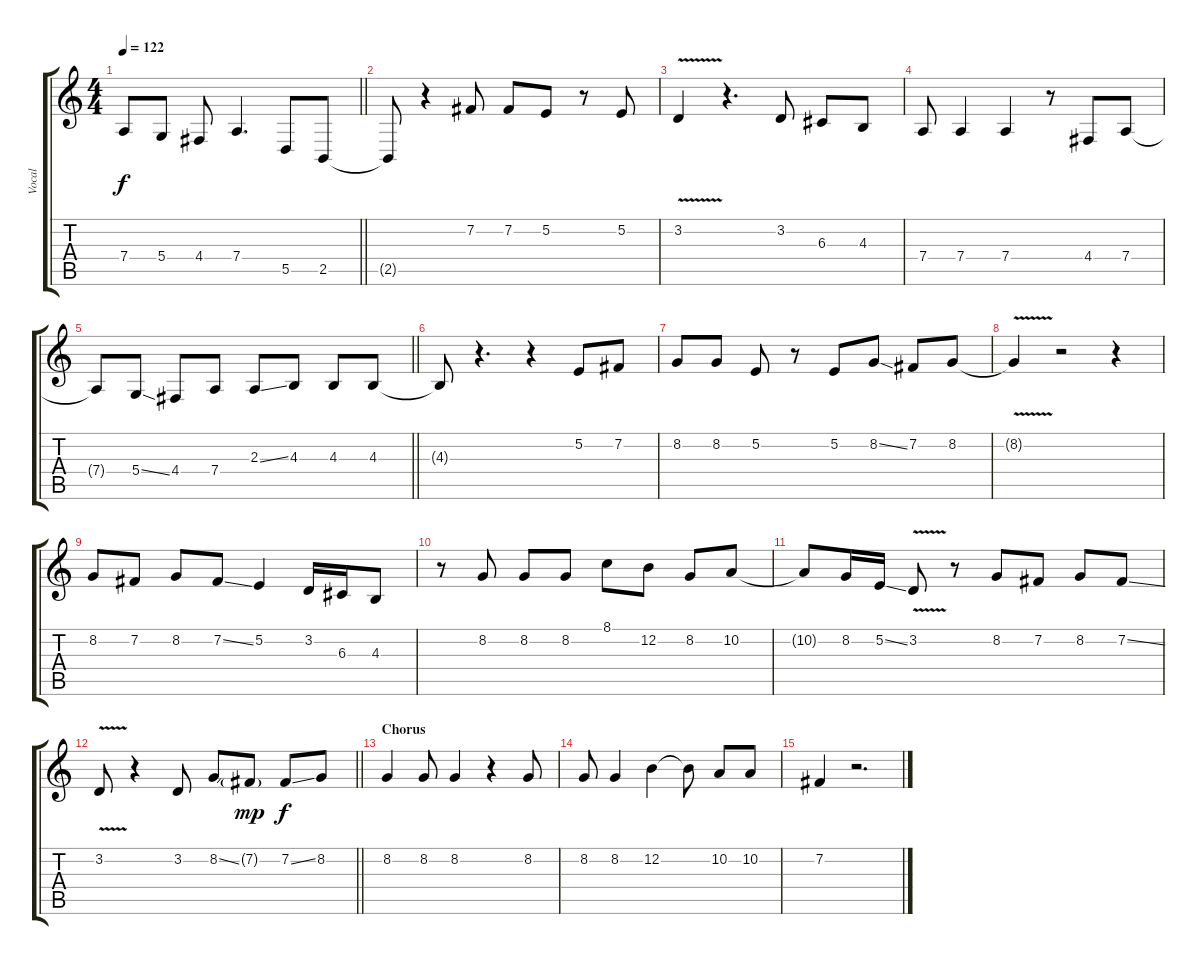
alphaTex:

\track ("Vocal" "Vocal") {instrument viola}
\staff {score tabs}
\tuning (E4 B3 G3 D3 A2 E2) {hide}
\ts (4 4)
\tempo 122
\clef g2
\barLineRight lightlight
\ks c
7.4.8{dy f} 5.4.8 4.4.8 7.4.4{d} 5.5.8 2.5.8 |
2.5{t}.8 r.4 7.2.8 7.2.8 5.2.8 r.8 5.2.8 |
3.2{v}.4 r.4{d} 3.2.8 6.3.8 4.3.8 |
7.4.8 7.4.4 7.4.4 r.8 4.4.8 7.4.8 |
\barLineRight lightlight
7.4{t}.8 5.4{ss}.8 4.4.8 7.4.8 2.3{ss}.8 4.3.8 4.3.8 4.3.8 |
\section ("" " ")
4.3{t}.8 r.4{d} r.4 5.2.8 7.2.8 |
8.2.8 8.2.8 5.2.8 r.8 5.2.8 8.2{ss}.8 7.2.8 8.2.8 |
8.2{v t}.4 r.2 r.4 |
8.2.8 7.2.8 8.2.8 7.2{ss}.8 5.2.4 3.2.16 6.3.16 4.3.8 |
r.8 8.2.8 8.2.8 8.2.8 8.1.8 12.2.8 8.2.8 10.2.8 |
10.2{t}.8 8.2.16 5.2{ss}.16 3.2{v}.8 r.8 8.2.8 7.2.8 8.2.8 7.2{ss}.8 |
\barLineRight lightlight
3.2{v}.8 r.4 3.2.8 8.2{ss}.8 7.2{g}.8{dy mp} 7.2{ss}.8{dy f} 8.2.8 |
\section ("" "Chorus")
8.2.4 8.2.8 8.2.4 r.4 8.2.8 |
8.2.8 8.2.4 12.2.4 12.2{t}.8 10.2.8 10.2.8 |
7.2.4 r.2{d}
